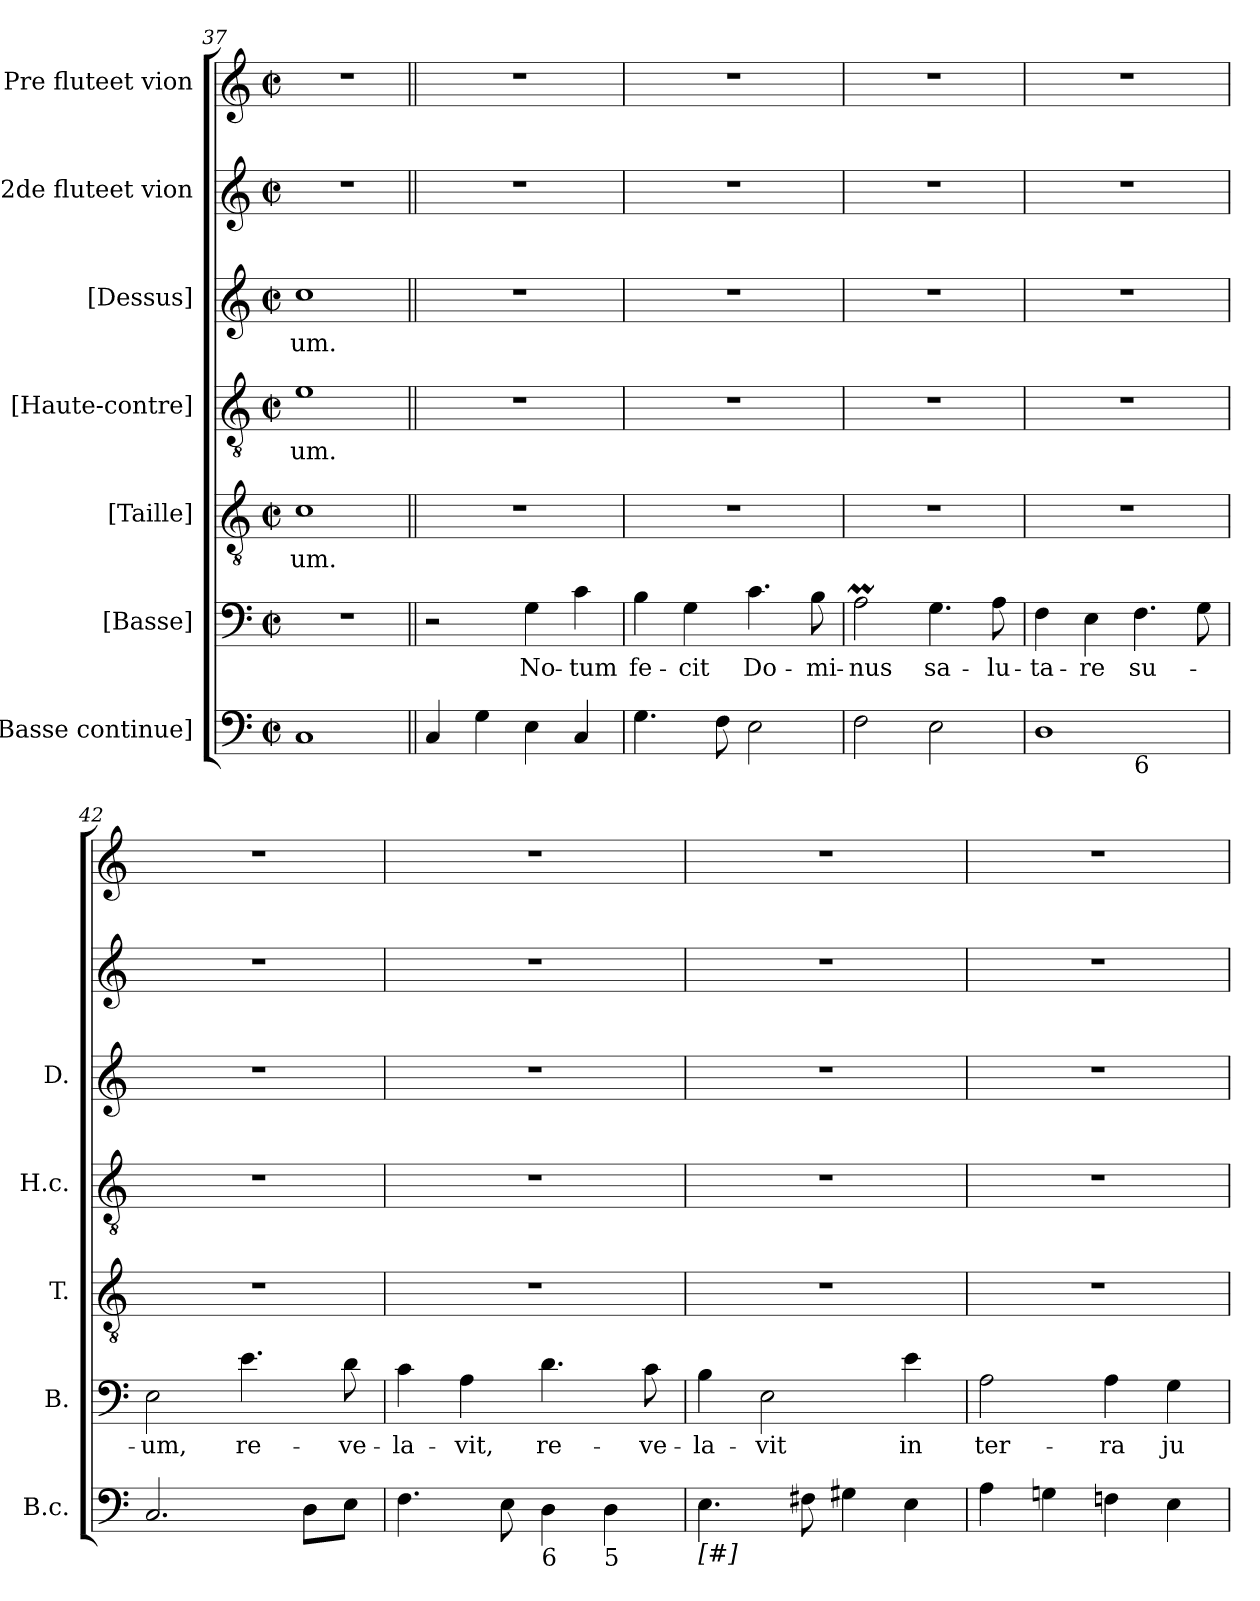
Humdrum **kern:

**kern	**kern	**text	**kern	**text	**kern	**text	**kern	**text	**kern	**kern
*part7	*part6	*part6	*part5	*part5	*part4	*part4	*part3	*part3	*part2	*part1
*staff7	*staff6	*staff6	*staff5	*staff5	*staff4	*staff4	*staff3	*staff3	*staff2	*staff1
*I"[Basse continue]	*I"[Basse]	*	*I"[Taille]	*	*I"[Haute-contre]	*	*I"[Dessus]	*	*I"2de fluteet vion	*I"Pre fluteet vion
*I'B.c.	*I'B.	*	*I'T.	*	*I'H.c.	*	*I'D.	*	*	*
*clefF4	*clefF4	*	*clefGv2	*	*clefGv2	*	*clefG2	*	*clefG2	*clefG2
*	*	*	*ITrd7c12	*	*ITrd7c12	*	*	*	*	*
*k[]	*k[]	*	*k[]	*	*k[]	*	*k[]	*	*k[]	*k[]
*C:	*C:	*	*C:	*	*C:	*	*C:	*	*C:	*C:
*M2/2	*M2/2	*	*M2/2	*	*M2/2	*	*M2/2	*	*M2/2	*M2/2
*met(c|)	*met(c|)	*	*met(c|)	*	*met(c|)	*	*met(c|)	*	*met(c|)	*met(c|)
=37	=37	=37	=37	=37	=37	=37	=37	=37	=37	=37
!	!	!	!	!LO:LY:b	!	!LO:LY:b	!	!LO:LY:b	!	!
1C	1r	.	1C	-um.	1E	-um.	1cc	-um.	1r	1r
!!LO:PB:g=z
=38||	=38||	=38||	=38||	=38||	=38||	=38||	=38||	=38||	=38||	=38||
4C/	2r	.	1r	.	1r	.	1r	.	1r	1r
4G\	.	.	.	.	.	.	.	.	.	.
!	!	!LO:LY:b	!	!	!	!	!	!	!	!
4E\	4G\	No-	.	.	.	.	.	.	.	.
!	!	!LO:LY:b	!	!	!	!	!	!	!	!
4C/	4c\	-tum	.	.	.	.	.	.	.	.
=39	=39	=39	=39	=39	=39	=39	=39	=39	=39	=39
!	!	!LO:LY:b	!	!	!	!	!	!	!	!
4.G\	4B\	fe-	1r	.	1r	.	1r	.	1r	1r
!	!	!LO:LY:b	!	!	!	!	!	!	!	!
.	4G\	-cit	.	.	.	.	.	.	.	.
8F\	.	.	.	.	.	.	.	.	.	.
!	!	!LO:LY:b	!	!	!	!	!	!	!	!
2E\	4.c\	Do-	.	.	.	.	.	.	.	.
!	!	!LO:LY:b	!	!	!	!	!	!	!	!
.	8B\	-mi-	.	.	.	.	.	.	.	.
=40	=40	=40	=40	=40	=40	=40	=40	=40	=40	=40
!	!	!LO:LY:b	!	!	!	!	!	!	!	!
2F\	2AM\	-nus	1r	.	1r	.	1r	.	1r	1r
!	!	!LO:LY:b	!	!	!	!	!	!	!	!
2E\	4.G\	sa-	.	.	.	.	.	.	.	.
!	!	!LO:LY:b	!	!	!	!	!	!	!	!
.	8A\	-lu-	.	.	.	.	.	.	.	.
=41	=41	=41	=41	=41	=41	=41	=41	=41	=41	=41
!LO:TX:b:t=7	!	!	!	!	!	!	!	!	!	!
!	!	!LO:LY:b	!	!	!	!	!	!	!	!
*^	*	*	*	*	*	*	*	*	*	*
1D	2ryy	4F\	-ta-	1r	.	1r	.	1r	.	1r	1r
!	!	!	!LO:LY:b	!	!	!	!	!	!	!	!
.	.	4E\	-re	.	.	.	.	.	.	.	.
!	!LO:TX:b:t=6	!	!	!	!	!	!	!	!	!	!
!	!	!	!LO:LY:b	!	!	!	!	!	!	!	!
.	2ryy	4.F\	su-	.	.	.	.	.	.	.	.
.	.	8G\	.	.	.	.	.	.	.	.	.
=42	=42	=42	=42	=42	=42	=42	=42	=42	=42	=42	=42
!	!	!	!LO:LY:b	!	!	!	!	!	!	!	!
*v	*v	*	*	*	*	*	*	*	*	*	*
2.C/	2E\	-um,	1r	.	1r	.	1r	.	1r	1r
!	!	!LO:LY:b	!	!	!	!	!	!	!	!
.	4.e\	re-	.	.	.	.	.	.	.	.
8D\L	.	.	.	.	.	.	.	.	.	.
!	!	!LO:LY:b	!	!	!	!	!	!	!	!
8E\J	8d\	-ve-	.	.	.	.	.	.	.	.
=43	=43	=43	=43	=43	=43	=43	=43	=43	=43	=43
!	!	!LO:LY:b	!	!	!	!	!	!	!	!
4.F\	4c\	-la-	1r	.	1r	.	1r	.	1r	1r
!	!	!LO:LY:b	!	!	!	!	!	!	!	!
.	4A\	-vit,	.	.	.	.	.	.	.	.
8E\	.	.	.	.	.	.	.	.	.	.
!LO:TX:b:t=6	!	!	!	!	!	!	!	!	!	!
!	!	!LO:LY:b	!	!	!	!	!	!	!	!
4D\	4.d\	re-	.	.	.	.	.	.	.	.
!LO:TX:b:t=5	!	!	!	!	!	!	!	!	!	!
4D\	.	.	.	.	.	.	.	.	.	.
!	!	!LO:LY:b	!	!	!	!	!	!	!	!
.	8c\	-ve-	.	.	.	.	.	.	.	.
!!LO:LB:g=z
=44	=44	=44	=44	=44	=44	=44	=44	=44	=44	=44
!LO:TX:b:t=[#]	!	!	!	!	!	!	!	!	!	!
!	!	!LO:LY:b	!	!	!	!	!	!	!	!
4.E\	4B\	-la-	1r	.	1r	.	1r	.	1r	1r
!	!	!LO:LY:b	!	!	!	!	!	!	!	!
.	2E\	-vit	.	.	.	.	.	.	.	.
8F#X\	.	.	.	.	.	.	.	.	.	.
4G#X\	.	.	.	.	.	.	.	.	.	.
!	!	!LO:LY:b	!	!	!	!	!	!	!	!
4E\	4e\	in	.	.	.	.	.	.	.	.
=45	=45	=45	=45	=45	=45	=45	=45	=45	=45	=45
!	!	!LO:LY:b	!	!	!	!	!	!	!	!
4A\	2A\	ter-	1r	.	1r	.	1r	.	1r	1r
4Gn\	.	.	.	.	.	.	.	.	.	.
!	!	!LO:LY:b	!	!	!	!	!	!	!	!
4Fn\	4A\	-ra	.	.	.	.	.	.	.	.
!	!	!LO:LY:b	!	!	!	!	!	!	!	!
4E\	4G\	ju-	.	.	.	.	.	.	.	.
=	=	=	=	=	=	=	=	=	=	=
*-	*-	*-	*-	*-	*-	*-	*-	*-	*-	*-
